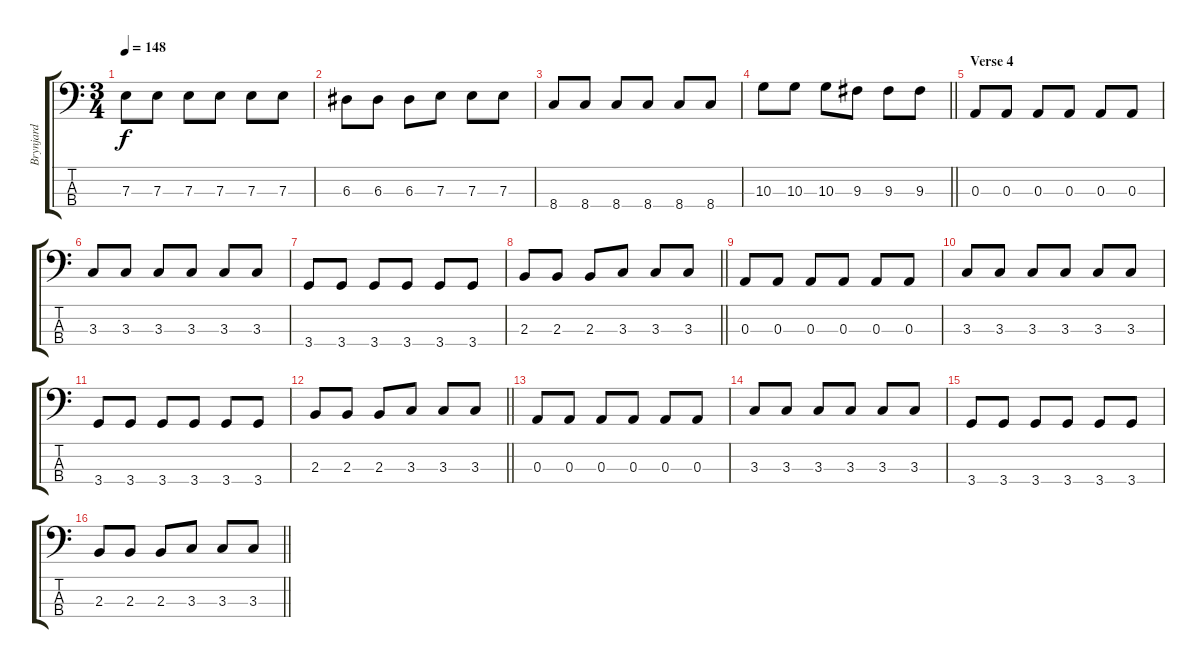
\track ("Brynjard" "Brynjard") {instrument electricbasspick}
\staff {score tabs}
\tuning (G2 D2 A1 E1) {hide}
\ts (3 4)
\tempo 148
\clef f4
\ks c
7.3.8{dy f} 7.3.8 7.3.8 7.3.8 7.3.8 7.3.8 |
6.3.8 6.3.8 6.3.8 7.3.8 7.3.8 7.3.8 |
8.4.8 8.4.8 8.4.8 8.4.8 8.4.8 8.4.8 |
\barLineRight lightlight
10.3.8 10.3.8 10.3.8 9.3.8 9.3.8 9.3.8 |
\section ("" "Verse 4")
0.3.8 0.3.8 0.3.8 0.3.8 0.3.8 0.3.8 |
3.3.8 3.3.8 3.3.8 3.3.8 3.3.8 3.3.8 |
3.4.8 3.4.8 3.4.8 3.4.8 3.4.8 3.4.8 |
\barLineRight lightlight
2.3.8 2.3.8 2.3.8 3.3.8 3.3.8 3.3.8 |
0.3.8 0.3.8 0.3.8 0.3.8 0.3.8 0.3.8 |
3.3.8 3.3.8 3.3.8 3.3.8 3.3.8 3.3.8 |
3.4.8 3.4.8 3.4.8 3.4.8 3.4.8 3.4.8 |
\barLineRight lightlight
2.3.8 2.3.8 2.3.8 3.3.8 3.3.8 3.3.8 |
0.3.8 0.3.8 0.3.8 0.3.8 0.3.8 0.3.8 |
3.3.8 3.3.8 3.3.8 3.3.8 3.3.8 3.3.8 |
3.4.8 3.4.8 3.4.8 3.4.8 3.4.8 3.4.8 |
\barLineRight lightlight
2.3.8 2.3.8 2.3.8 3.3.8 3.3.8 3.3.8
